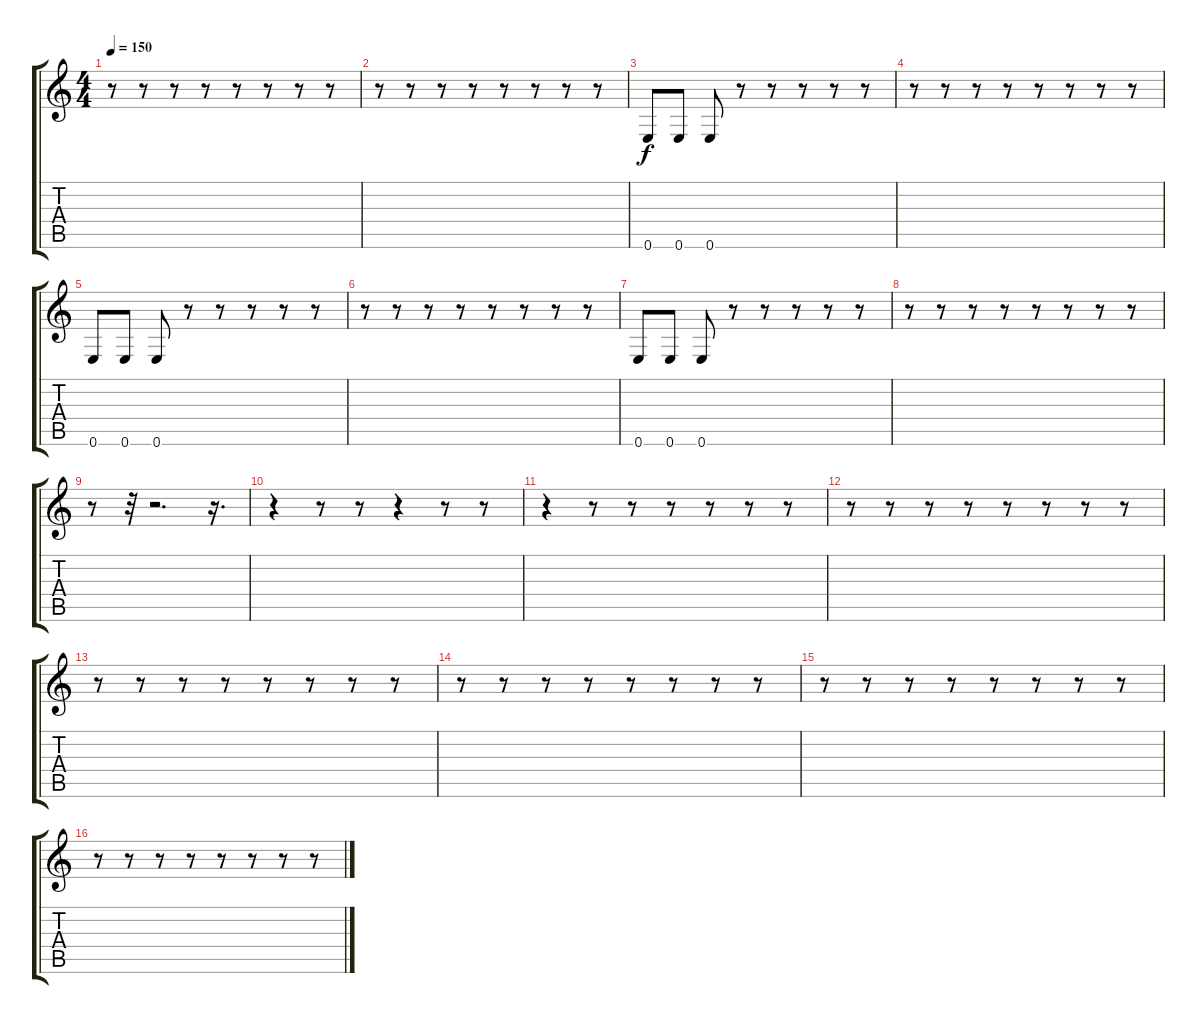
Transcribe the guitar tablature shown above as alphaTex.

\track "" {instrument electricbassfinger}
\staff {score tabs}
\tuning (E4 B3 G3 D3 A2 E2) {hide}
\ts (4 4)
\tempo 150
\clef g2
\ks c
r.8{dy f} r.8 r.8 r.8 r.8 r.8 r.8 r.8 |
r.8 r.8 r.8 r.8 r.8 r.8 r.8 r.8 |
0.6.8 0.6.8 0.6.8 r.8 r.8 r.8 r.8 r.8 |
r.8 r.8 r.8 r.8 r.8 r.8 r.8 r.8 |
0.6.8 0.6.8 0.6.8 r.8 r.8 r.8 r.8 r.8 |
r.8 r.8 r.8 r.8 r.8 r.8 r.8 r.8 |
0.6.8 0.6.8 0.6.8 r.8 r.8 r.8 r.8 r.8 |
r.8 r.8 r.8 r.8 r.8 r.8 r.8 r.8 |
r.8 r.32 r.2{d} r.16{d} |
r.4 r.8 r.8 r.4 r.8 r.8 |
r.4 r.8 r.8 r.8 r.8 r.8 r.8 |
r.8 r.8 r.8 r.8 r.8 r.8 r.8 r.8 |
r.8 r.8 r.8 r.8 r.8 r.8 r.8 r.8 |
r.8 r.8 r.8 r.8 r.8 r.8 r.8 r.8 |
r.8 r.8 r.8 r.8 r.8 r.8 r.8 r.8 |
r.8 r.8 r.8 r.8 r.8 r.8 r.8 r.8
